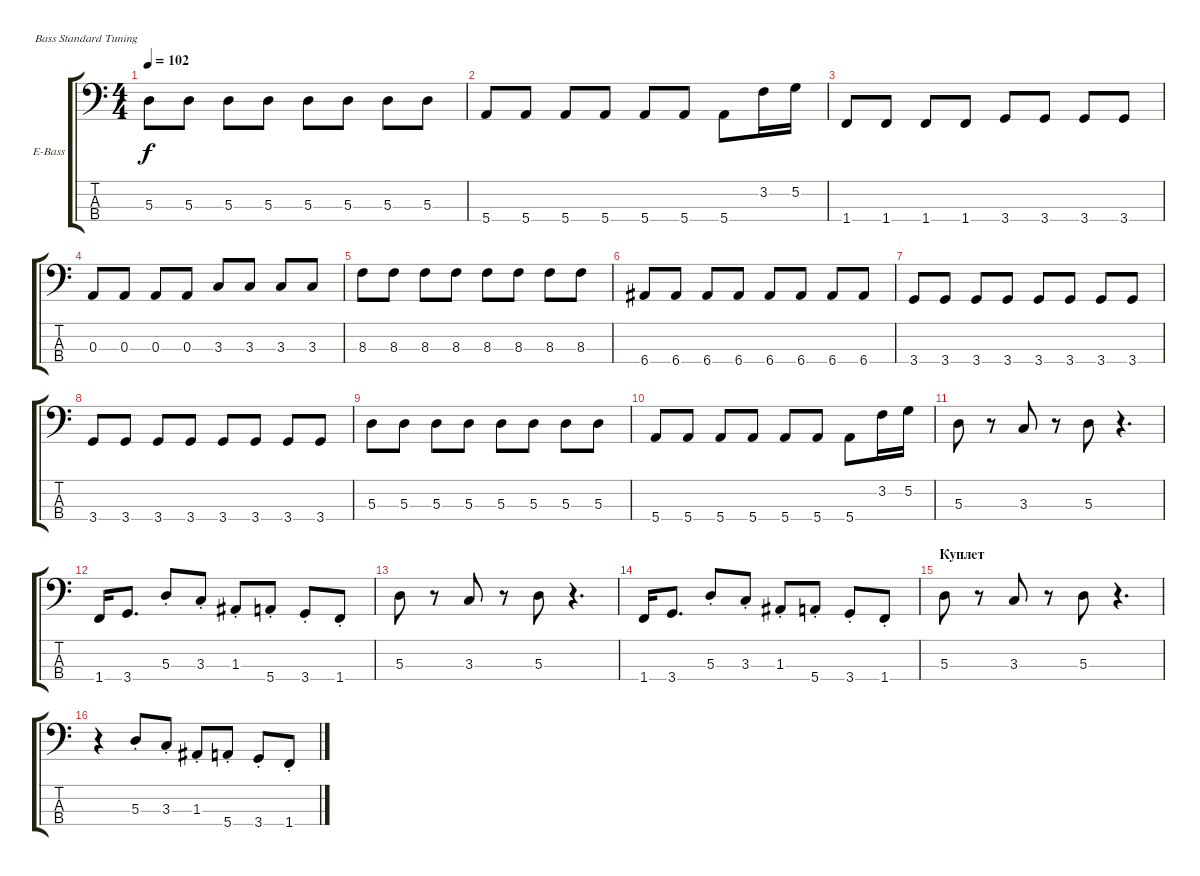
\defaultSystemsLayout 4
\bracketExtendMode groupsimilarinstruments
\firstSystemTrackNameOrientation horizontal
\otherSystemsTrackNameOrientation horizontal
\track ("А. Андреев" "E-Bass") {instrument electricbassfinger}
\staff {score tabs}
\tuning (G2 D2 A1 E1)
\ts (4 4)
\tempo 102
\clef f4
\ks c
5.3.8{dy f} 5.3.8 5.3.8 5.3.8 5.3.8 5.3.8 5.3.8 5.3.8 |
5.4.8 5.4.8 5.4.8 5.4.8 5.4.8 5.4.8 5.4.8 3.2.16 5.2.16 |
1.4.8 1.4.8 1.4.8 1.4.8 3.4.8 3.4.8 3.4.8 3.4.8 |
0.3.8 0.3.8 0.3.8 0.3.8 3.3.8 3.3.8 3.3.8 3.3.8 |
8.3.8 8.3.8 8.3.8 8.3.8 8.3.8 8.3.8 8.3.8 8.3.8 |
6.4.8 6.4.8 6.4.8 6.4.8 6.4.8 6.4.8 6.4.8 6.4.8 |
3.4.8 3.4.8 3.4.8 3.4.8 3.4.8 3.4.8 3.4.8 3.4.8 |
3.4.8 3.4.8 3.4.8 3.4.8 3.4.8 3.4.8 3.4.8 3.4.8 |
5.3.8 5.3.8 5.3.8 5.3.8 5.3.8 5.3.8 5.3.8 5.3.8 |
5.4.8 5.4.8 5.4.8 5.4.8 5.4.8 5.4.8 5.4.8 3.2.16 5.2.16 |
5.3.8 r.8 3.3.8 r.8 5.3.8 r.4{d} |
1.4.16 3.4.8{d} 5.3{st}.8 3.3{st}.8 1.3{st}.8 5.4{st}.8 3.4{st}.8 1.4{st}.8 |
5.3.8 r.8 3.3.8 r.8 5.3.8 r.4{d} |
1.4.16 3.4.8{d} 5.3{st}.8 3.3{st}.8 1.3{st}.8 5.4{st}.8 3.4{st}.8 1.4{st}.8 |
\section ("" "Куплет")
5.3.8 r.8 3.3.8 r.8 5.3.8 r.4{d} |
r.4 5.3{st}.8 3.3{st}.8 1.3{st}.8 5.4{st}.8 3.4{st}.8 1.4{st}.8
